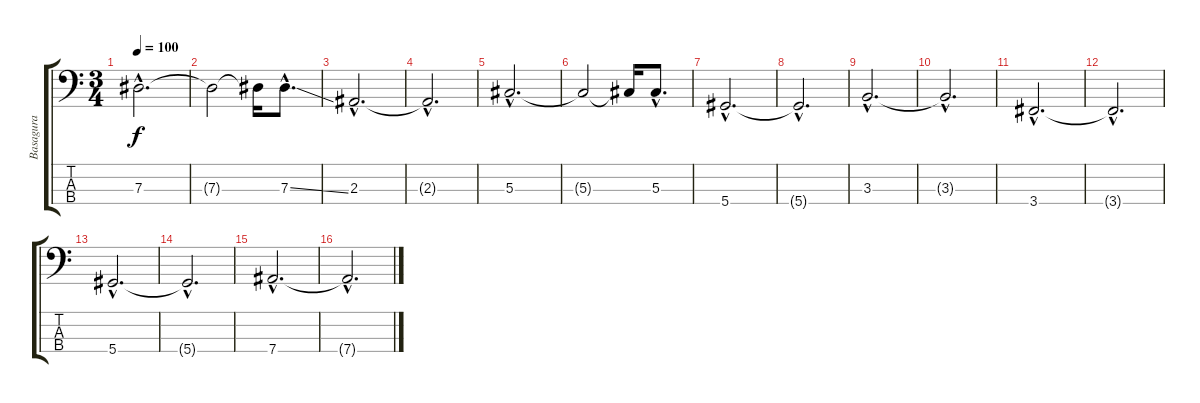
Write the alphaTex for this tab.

\track ("Basagura" "Basagura") {instrument electricbasspick}
\staff {score tabs}
\tuning (Gb2 Db2 Ab1 Eb1) {hide}
\ts (3 4)
\tempo 100
\clef f4
\ks c
7.3{hac}.2{d dy f} |
7.3{t}.2 7.3{t}.16 7.3{ss hac}.8{d} |
2.3{hac}.2{d} |
2.3{hac t}.2{d} |
5.3{hac}.2{d} |
5.3{t}.2 5.3{t}.16 5.3{hac}.8{d} |
5.4{hac}.2{d} |
5.4{hac t}.2{d} |
3.3{hac}.2{d} |
3.3{hac t}.2{d} |
3.4{hac}.2{d} |
3.4{hac t}.2{d} |
5.4{hac}.2{d} |
5.4{hac t}.2{d} |
7.4{hac}.2{d} |
7.4{hac t}.2{d}
